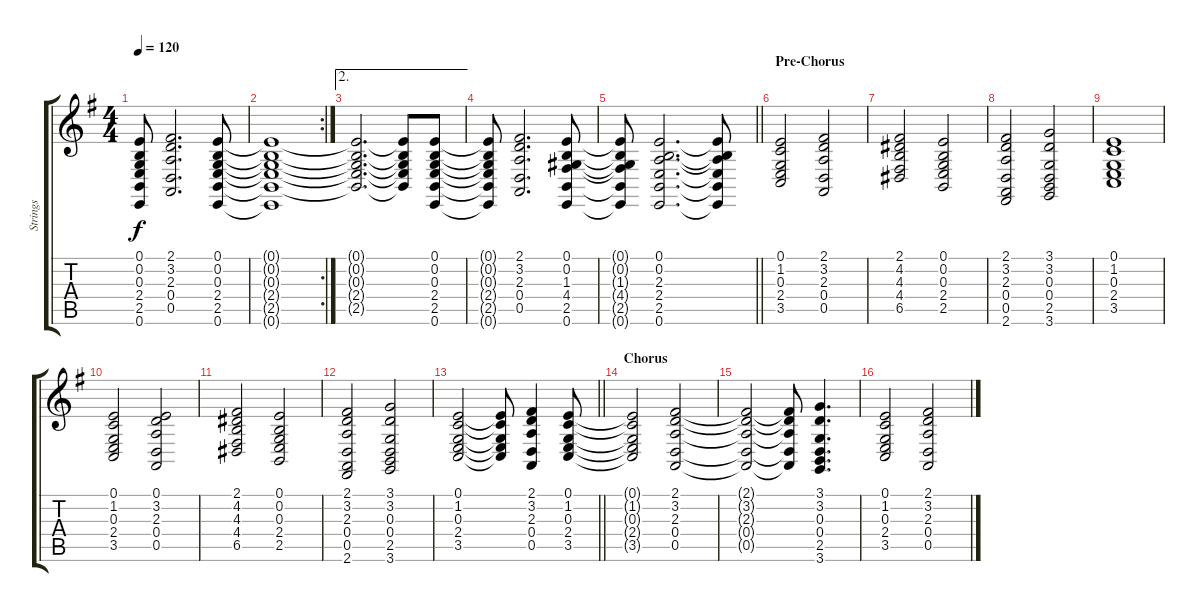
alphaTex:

\track ("Strings" "Strings") {instrument stringensemble1}
\staff {score tabs}
\tuning (E4 B3 G3 D3 A2 E2) {hide}
\ts (4 4)
\tempo 120
\clef g2
\ks g
(0.1{t} 0.2{t} 0.3{t} 2.4{t} 2.5{t} 0.6{t}).8{dy f} (2.1 3.2 2.3 0.4 0.5).2{d} (0.1 0.2 0.3 2.4 2.5 0.6).8 |
\rc 2
(0.1{t} 0.2{t} 0.3{t} 2.4{t} 2.5{t} 0.6{t}).1 |
\ae 2
(0.1{t} 0.2{t} 0.3{t} 2.4{t} 2.5{t}).2{d} (0.1{t} 0.2{t} 0.3{t} 2.4{t} 2.5{t}).8 (0.1 0.2 0.3 2.4 2.5 0.6).8 |
(0.1{t} 0.2{t} 0.3{t} 2.4{t} 2.5{t} 0.6{t}).8 (2.1 3.2 2.3 0.4 0.5).2{d} (0.1 0.2 1.3 4.4 2.5 0.6).8 |
\barLineRight lightlight
(0.1{t} 0.2{t} 1.3{t} 4.4{t} 2.5{t} 0.6{t}).8 (0.1 0.2 2.3 2.4 2.5 0.6).2{d} (0.1{t} 0.2{t} 2.3{t} 2.4{t} 2.5{t} 0.6{t}).8 |
\section ("" "Pre-Chorus")
(0.1 1.2 0.3 2.4 3.5).2 (2.1 3.2 2.3 0.4 0.5).2 |
(2.1 4.2 4.3 4.4 6.5).2 (0.1 0.2 0.3 2.4 2.5).2 |
(2.1 3.2 2.3 0.4 0.5 2.6).2 (3.1 3.2 0.3 0.4 2.5 3.6).2 |
(0.1 1.2 0.3 2.4 3.5).1 |
(0.1 1.2 0.3 2.4 3.5).2 (0.1 3.2 2.3 0.4 0.5).2 |
(2.1 4.2 4.3 4.4 6.5).2 (0.1 0.2 0.3 2.4 2.5).2 |
(2.1 3.2 2.3 0.4 0.5 2.6).2 (3.1 3.2 0.3 0.4 2.5 3.6).2 |
\barLineRight lightlight
(0.1 1.2 0.3 2.4 3.5).2 (0.1{t} 1.2{t} 0.3{t} 2.4{t} 3.5{t}).8 (2.1 3.2 2.3 0.4 0.5).4 (0.1 1.2 0.3 2.4 3.5).8 |
\section ("" "Chorus")
(0.1{t} 1.2{t} 0.3{t} 2.4{t} 3.5{t}).2 (2.1 3.2 2.3 0.4 0.5).2 |
(2.1{t} 3.2{t} 2.3{t} 0.4{t} 0.5{t}).2 (2.1{t} 3.2{t} 2.3{t} 0.4{t} 0.5{t}).8 (3.1 3.2 0.3 0.4 2.5 3.6).4{d} |
(0.1 1.2 0.3 2.4 3.5).2 (2.1 3.2 2.3 0.4 0.5).2
